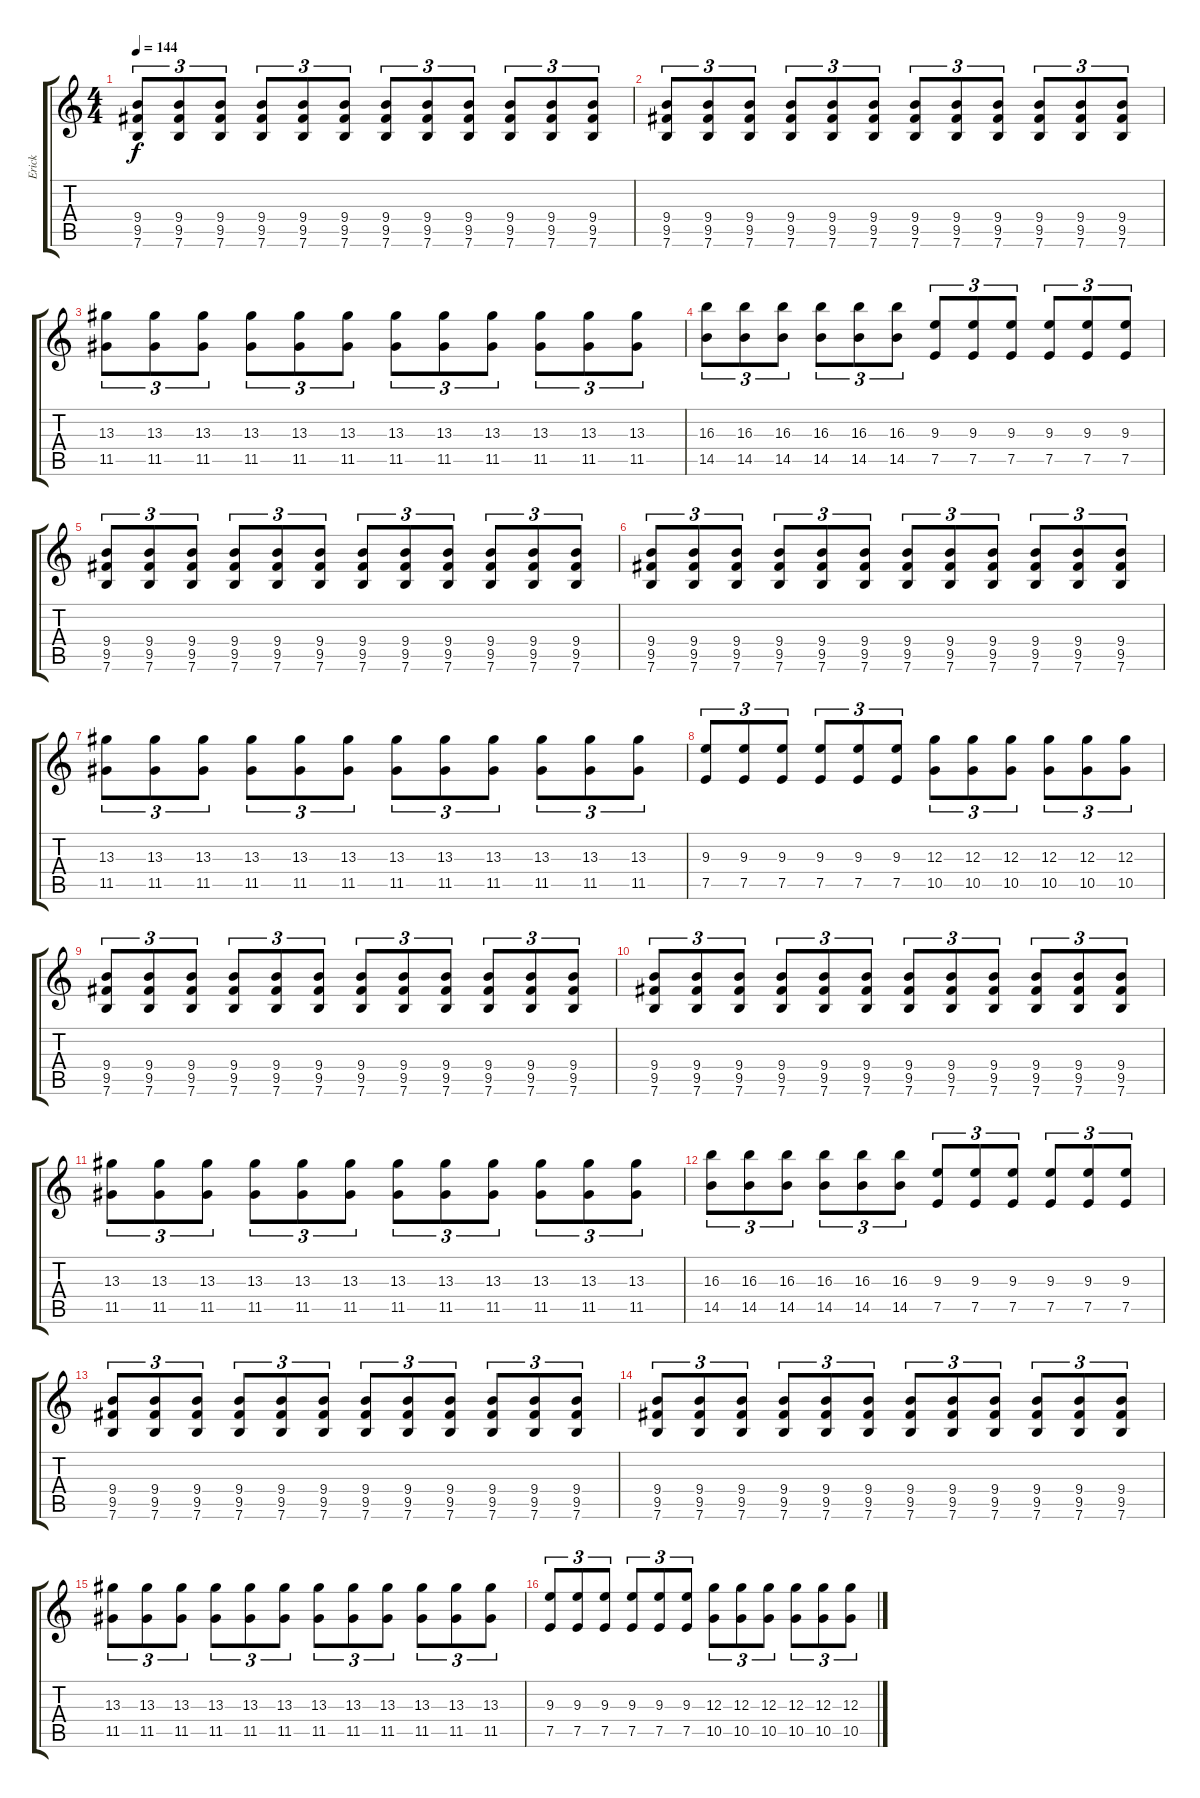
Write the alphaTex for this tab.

\track ("Erick" "Erick") {instrument electricguitarjazz}
\staff {score tabs}
\tuning (E4 B3 G3 D3 A2 E2) {hide}
\ts (4 4)
\tempo 144
\clef g2
\ks c
(9.4 9.5 7.6).8{tu (3 2) dy f} (9.4 9.5 7.6).8{tu (3 2)} (9.4 9.5 7.6).8{tu (3 2)} (9.4 9.5 7.6).8{tu (3 2)} (9.4 9.5 7.6).8{tu (3 2)} (9.4 9.5 7.6).8{tu (3 2)} (9.4 9.5 7.6).8{tu (3 2)} (9.4 9.5 7.6).8{tu (3 2)} (9.4 9.5 7.6).8{tu (3 2)} (9.4 9.5 7.6).8{tu (3 2)} (9.4 9.5 7.6).8{tu (3 2)} (9.4 9.5 7.6).8{tu (3 2)} |
(9.4 9.5 7.6).8{tu (3 2)} (9.4 9.5 7.6).8{tu (3 2)} (9.4 9.5 7.6).8{tu (3 2)} (9.4 9.5 7.6).8{tu (3 2)} (9.4 9.5 7.6).8{tu (3 2)} (9.4 9.5 7.6).8{tu (3 2)} (9.4 9.5 7.6).8{tu (3 2)} (9.4 9.5 7.6).8{tu (3 2)} (9.4 9.5 7.6).8{tu (3 2)} (9.4 9.5 7.6).8{tu (3 2)} (9.4 9.5 7.6).8{tu (3 2)} (9.4 9.5 7.6).8{tu (3 2)} |
(13.3 11.5).8{tu (3 2)} (13.3 11.5).8{tu (3 2)} (13.3 11.5).8{tu (3 2)} (13.3 11.5).8{tu (3 2)} (13.3 11.5).8{tu (3 2)} (13.3 11.5).8{tu (3 2)} (13.3 11.5).8{tu (3 2)} (13.3 11.5).8{tu (3 2)} (13.3 11.5).8{tu (3 2)} (13.3 11.5).8{tu (3 2)} (13.3 11.5).8{tu (3 2)} (13.3 11.5).8{tu (3 2)} |
(16.3 14.5).8{tu (3 2)} (16.3 14.5).8{tu (3 2)} (16.3 14.5).8{tu (3 2)} (16.3 14.5).8{tu (3 2)} (16.3 14.5).8{tu (3 2)} (16.3 14.5).8{tu (3 2)} (9.3 7.5).8{tu (3 2)} (9.3 7.5).8{tu (3 2)} (9.3 7.5).8{tu (3 2)} (9.3 7.5).8{tu (3 2)} (9.3 7.5).8{tu (3 2)} (9.3 7.5).8{tu (3 2)} |
(9.4 9.5 7.6).8{tu (3 2)} (9.4 9.5 7.6).8{tu (3 2)} (9.4 9.5 7.6).8{tu (3 2)} (9.4 9.5 7.6).8{tu (3 2)} (9.4 9.5 7.6).8{tu (3 2)} (9.4 9.5 7.6).8{tu (3 2)} (9.4 9.5 7.6).8{tu (3 2)} (9.4 9.5 7.6).8{tu (3 2)} (9.4 9.5 7.6).8{tu (3 2)} (9.4 9.5 7.6).8{tu (3 2)} (9.4 9.5 7.6).8{tu (3 2)} (9.4 9.5 7.6).8{tu (3 2)} |
(9.4 9.5 7.6).8{tu (3 2)} (9.4 9.5 7.6).8{tu (3 2)} (9.4 9.5 7.6).8{tu (3 2)} (9.4 9.5 7.6).8{tu (3 2)} (9.4 9.5 7.6).8{tu (3 2)} (9.4 9.5 7.6).8{tu (3 2)} (9.4 9.5 7.6).8{tu (3 2)} (9.4 9.5 7.6).8{tu (3 2)} (9.4 9.5 7.6).8{tu (3 2)} (9.4 9.5 7.6).8{tu (3 2)} (9.4 9.5 7.6).8{tu (3 2)} (9.4 9.5 7.6).8{tu (3 2)} |
(13.3 11.5).8{tu (3 2)} (13.3 11.5).8{tu (3 2)} (13.3 11.5).8{tu (3 2)} (13.3 11.5).8{tu (3 2)} (13.3 11.5).8{tu (3 2)} (13.3 11.5).8{tu (3 2)} (13.3 11.5).8{tu (3 2)} (13.3 11.5).8{tu (3 2)} (13.3 11.5).8{tu (3 2)} (13.3 11.5).8{tu (3 2)} (13.3 11.5).8{tu (3 2)} (13.3 11.5).8{tu (3 2)} |
(9.3 7.5).8{tu (3 2)} (9.3 7.5).8{tu (3 2)} (9.3 7.5).8{tu (3 2)} (9.3 7.5).8{tu (3 2)} (9.3 7.5).8{tu (3 2)} (9.3 7.5).8{tu (3 2)} (12.3 10.5).8{tu (3 2)} (12.3 10.5).8{tu (3 2)} (12.3 10.5).8{tu (3 2)} (12.3 10.5).8{tu (3 2)} (12.3 10.5).8{tu (3 2)} (12.3 10.5).8{tu (3 2)} |
(9.4 9.5 7.6).8{tu (3 2)} (9.4 9.5 7.6).8{tu (3 2)} (9.4 9.5 7.6).8{tu (3 2)} (9.4 9.5 7.6).8{tu (3 2)} (9.4 9.5 7.6).8{tu (3 2)} (9.4 9.5 7.6).8{tu (3 2)} (9.4 9.5 7.6).8{tu (3 2)} (9.4 9.5 7.6).8{tu (3 2)} (9.4 9.5 7.6).8{tu (3 2)} (9.4 9.5 7.6).8{tu (3 2)} (9.4 9.5 7.6).8{tu (3 2)} (9.4 9.5 7.6).8{tu (3 2)} |
(9.4 9.5 7.6).8{tu (3 2)} (9.4 9.5 7.6).8{tu (3 2)} (9.4 9.5 7.6).8{tu (3 2)} (9.4 9.5 7.6).8{tu (3 2)} (9.4 9.5 7.6).8{tu (3 2)} (9.4 9.5 7.6).8{tu (3 2)} (9.4 9.5 7.6).8{tu (3 2)} (9.4 9.5 7.6).8{tu (3 2)} (9.4 9.5 7.6).8{tu (3 2)} (9.4 9.5 7.6).8{tu (3 2)} (9.4 9.5 7.6).8{tu (3 2)} (9.4 9.5 7.6).8{tu (3 2)} |
(13.3 11.5).8{tu (3 2)} (13.3 11.5).8{tu (3 2)} (13.3 11.5).8{tu (3 2)} (13.3 11.5).8{tu (3 2)} (13.3 11.5).8{tu (3 2)} (13.3 11.5).8{tu (3 2)} (13.3 11.5).8{tu (3 2)} (13.3 11.5).8{tu (3 2)} (13.3 11.5).8{tu (3 2)} (13.3 11.5).8{tu (3 2)} (13.3 11.5).8{tu (3 2)} (13.3 11.5).8{tu (3 2)} |
(16.3 14.5).8{tu (3 2)} (16.3 14.5).8{tu (3 2)} (16.3 14.5).8{tu (3 2)} (16.3 14.5).8{tu (3 2)} (16.3 14.5).8{tu (3 2)} (16.3 14.5).8{tu (3 2)} (9.3 7.5).8{tu (3 2)} (9.3 7.5).8{tu (3 2)} (9.3 7.5).8{tu (3 2)} (9.3 7.5).8{tu (3 2)} (9.3 7.5).8{tu (3 2)} (9.3 7.5).8{tu (3 2)} |
(9.4 9.5 7.6).8{tu (3 2)} (9.4 9.5 7.6).8{tu (3 2)} (9.4 9.5 7.6).8{tu (3 2)} (9.4 9.5 7.6).8{tu (3 2)} (9.4 9.5 7.6).8{tu (3 2)} (9.4 9.5 7.6).8{tu (3 2)} (9.4 9.5 7.6).8{tu (3 2)} (9.4 9.5 7.6).8{tu (3 2)} (9.4 9.5 7.6).8{tu (3 2)} (9.4 9.5 7.6).8{tu (3 2)} (9.4 9.5 7.6).8{tu (3 2)} (9.4 9.5 7.6).8{tu (3 2)} |
(9.4 9.5 7.6).8{tu (3 2)} (9.4 9.5 7.6).8{tu (3 2)} (9.4 9.5 7.6).8{tu (3 2)} (9.4 9.5 7.6).8{tu (3 2)} (9.4 9.5 7.6).8{tu (3 2)} (9.4 9.5 7.6).8{tu (3 2)} (9.4 9.5 7.6).8{tu (3 2)} (9.4 9.5 7.6).8{tu (3 2)} (9.4 9.5 7.6).8{tu (3 2)} (9.4 9.5 7.6).8{tu (3 2)} (9.4 9.5 7.6).8{tu (3 2)} (9.4 9.5 7.6).8{tu (3 2)} |
(13.3 11.5).8{tu (3 2)} (13.3 11.5).8{tu (3 2)} (13.3 11.5).8{tu (3 2)} (13.3 11.5).8{tu (3 2)} (13.3 11.5).8{tu (3 2)} (13.3 11.5).8{tu (3 2)} (13.3 11.5).8{tu (3 2)} (13.3 11.5).8{tu (3 2)} (13.3 11.5).8{tu (3 2)} (13.3 11.5).8{tu (3 2)} (13.3 11.5).8{tu (3 2)} (13.3 11.5).8{tu (3 2)} |
(9.3 7.5).8{tu (3 2)} (9.3 7.5).8{tu (3 2)} (9.3 7.5).8{tu (3 2)} (9.3 7.5).8{tu (3 2)} (9.3 7.5).8{tu (3 2)} (9.3 7.5).8{tu (3 2)} (12.3 10.5).8{tu (3 2)} (12.3 10.5).8{tu (3 2)} (12.3 10.5).8{tu (3 2)} (12.3 10.5).8{tu (3 2)} (12.3 10.5).8{tu (3 2)} (12.3 10.5).8{tu (3 2)}
